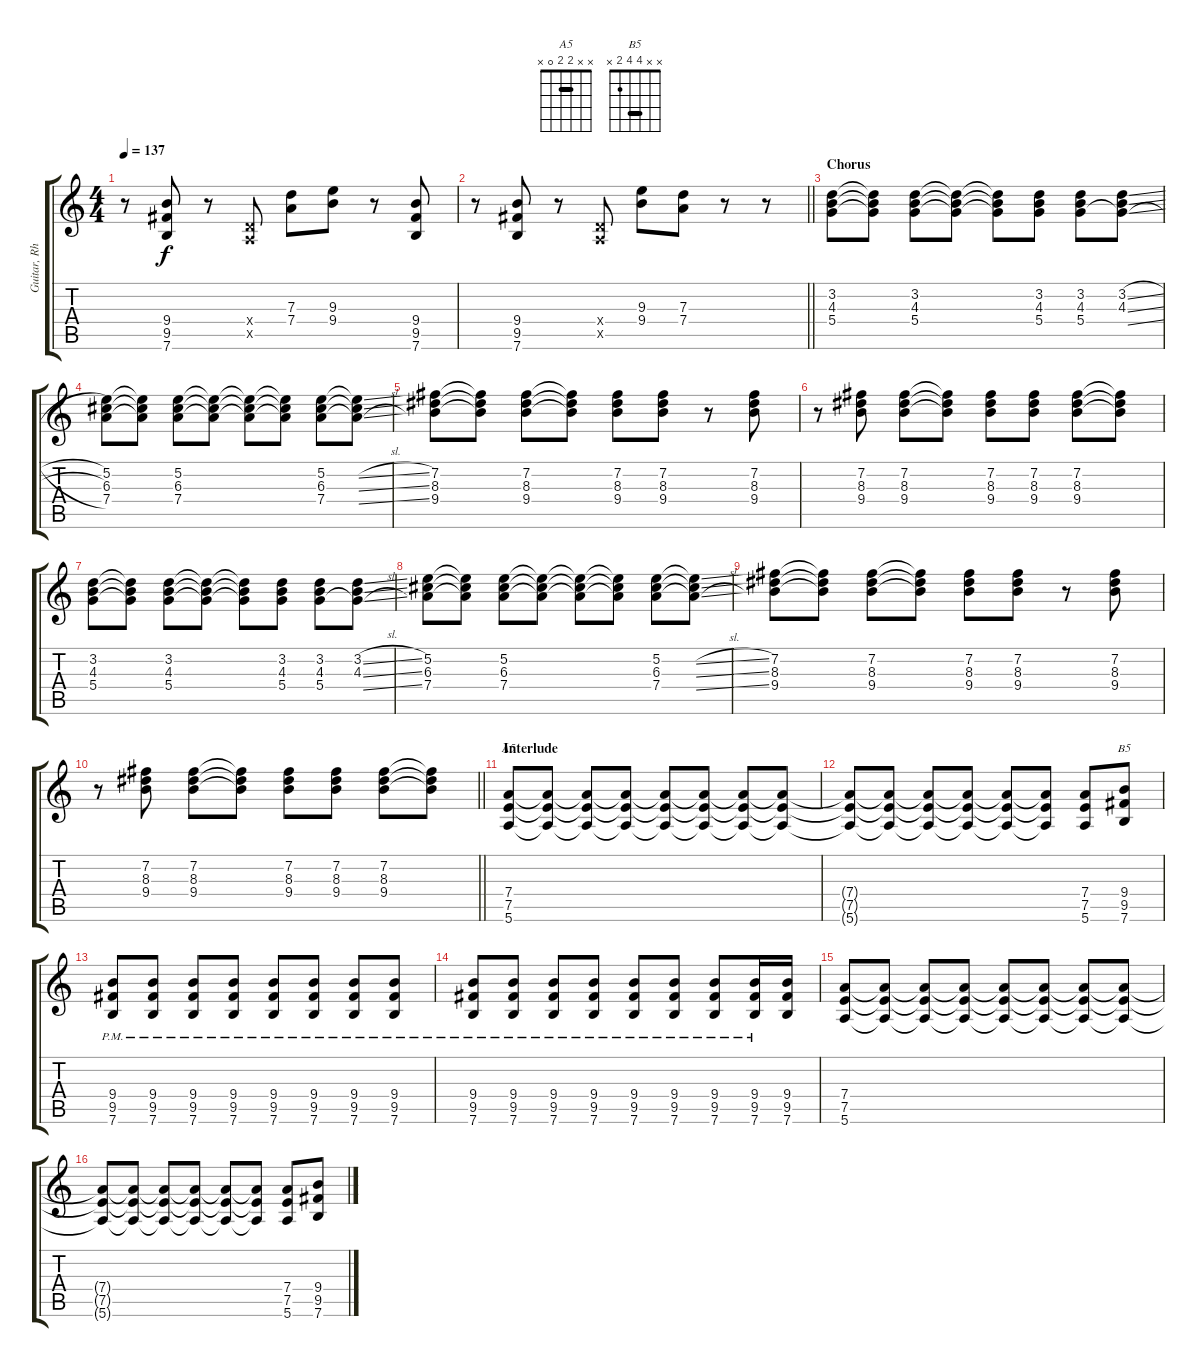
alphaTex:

\track ("Guitar, Rhythm" "Guitar, Rh") {instrument overdrivenguitar}
\staff {score tabs}
\tuning (E4 B3 G3 D3 A2 E2) {hide}
\chord ("A5" x x 2 2 0 x) {barre 2}
\chord ("B5" x x 4 4 2 x) {barre 4}
\ts (4 4)
\tempo 137
\clef g2
\ks c
r.8{dy f} (9.4 9.5 7.6).8 r.8 (0.4{x} 0.5{x}).8 (7.3 7.4).8 (9.3 9.4).8 r.8 (9.4 9.5 7.6).8 |
\barLineRight lightlight
r.8 (9.4 9.5 7.6).8 r.8 (0.4{x} 0.5{x}).8 (9.3 9.4).8 (7.3 7.4).8 r.8 r.8 |
\section ("" "Chorus")
(3.2 4.3 5.4).8 (3.2{t} 4.3{t} 5.4{t}).8 (3.2 4.3 5.4).8 (3.2{t} 4.3{t} 5.4{t}).8 (3.2{t} 4.3{t} 5.4{t}).8 (3.2 4.3 5.4).8 (3.2 4.3 5.4).8 (3.2{sl} 4.3{sl} 5.4{sl t}).8 |
(5.2 6.3 7.4).8 (5.2{t} 6.3{t} 7.4{t}).8 (5.2 6.3 7.4).8 (5.2{t} 6.3{t} 7.4{t}).8 (5.2{t} 6.3{t} 7.4{t}).8 (5.2{t} 6.3{t} 7.4{t}).8 (5.2 6.3 7.4).8 (5.2{sl t} 6.3{sl t} 7.4{sl t}).8 |
(7.2 8.3 9.4).8 (7.2{t} 8.3{t} 9.4{t}).8 (7.2 8.3 9.4).8 (7.2{t} 8.3{t} 9.4{t}).8 (7.2 8.3 9.4).8 (7.2 8.3 9.4).8 r.8 (7.2 8.3 9.4).8 |
r.8 (7.2 8.3 9.4).8 (7.2 8.3 9.4).8 (7.2{t} 8.3{t} 9.4{t}).8 (7.2 8.3 9.4).8 (7.2 8.3 9.4).8 (7.2 8.3 9.4).8 (7.2{t} 8.3{t} 9.4{t}).8 |
(3.2 4.3 5.4).8 (3.2{t} 4.3{t} 5.4{t}).8 (3.2 4.3 5.4).8 (3.2{t} 4.3{t} 5.4{t}).8 (3.2{t} 4.3{t} 5.4{t}).8 (3.2 4.3 5.4).8 (3.2 4.3 5.4).8 (3.2{sl} 4.3{sl} 5.4{sl t}).8 |
(5.2 6.3 7.4).8 (5.2{t} 6.3{t} 7.4{t}).8 (5.2 6.3 7.4).8 (5.2{t} 6.3{t} 7.4{t}).8 (5.2{t} 6.3{t} 7.4{t}).8 (5.2{t} 6.3{t} 7.4{t}).8 (5.2 6.3 7.4).8 (5.2{sl t} 6.3{sl t} 7.4{sl t}).8 |
(7.2 8.3 9.4).8 (7.2{t} 8.3{t} 9.4{t}).8 (7.2 8.3 9.4).8 (7.2{t} 8.3{t} 9.4{t}).8 (7.2 8.3 9.4).8 (7.2 8.3 9.4).8 r.8 (7.2 8.3 9.4).8 |
\barLineRight lightlight
r.8 (7.2 8.3 9.4).8 (7.2 8.3 9.4).8 (7.2{t} 8.3{t} 9.4{t}).8 (7.2 8.3 9.4).8 (7.2 8.3 9.4).8 (7.2 8.3 9.4).8 (7.2{t} 8.3{t} 9.4{t}).8 |
\section ("" "Interlude")
(7.4 7.5 5.6).8{ch "A5"} (7.4{t} 7.5{t} 5.6{t}).8 (7.4{t} 7.5{t} 5.6{t}).8 (7.4{t} 7.5{t} 5.6{t}).8 (7.4{t} 7.5{t} 5.6{t}).8 (7.4{t} 7.5{t} 5.6{t}).8 (7.4{t} 7.5{t} 5.6{t}).8 (7.4{t} 7.5{t} 5.6{t}).8 |
(7.4{t} 7.5{t} 5.6{t}).8 (7.4{t} 7.5{t} 5.6{t}).8 (7.4{t} 7.5{t} 5.6{t}).8 (7.4{t} 7.5{t} 5.6{t}).8 (7.4{t} 7.5{t} 5.6{t}).8 (7.4{t} 7.5{t} 5.6{t}).8 (7.4 7.5 5.6).8 (9.4 9.5 7.6).8{ch "B5"} |
(9.4{pm} 9.5{pm} 7.6).8 (9.4{pm} 9.5{pm} 7.6).8 (9.4{pm} 9.5{pm} 7.6).8 (9.4{pm} 9.5{pm} 7.6).8 (9.4{pm} 9.5{pm} 7.6).8 (9.4{pm} 9.5{pm} 7.6).8 (9.4{pm} 9.5{pm} 7.6).8 (9.4{pm} 9.5{pm} 7.6).8 |
(9.4{pm} 9.5{pm} 7.6).8 (9.4{pm} 9.5{pm} 7.6).8 (9.4{pm} 9.5{pm} 7.6).8 (9.4{pm} 9.5{pm} 7.6).8 (9.4{pm} 9.5{pm} 7.6).8 (9.4{pm} 9.5{pm} 7.6).8 (9.4{pm} 9.5{pm} 7.6).8 (9.4{pm} 9.5{pm} 7.6).16 (9.4 9.5 7.6).16 |
(7.4 7.5 5.6).8 (7.4{t} 7.5{t} 5.6{t}).8 (7.4{t} 7.5{t} 5.6{t}).8 (7.4{t} 7.5{t} 5.6{t}).8 (7.4{t} 7.5{t} 5.6{t}).8 (7.4{t} 7.5{t} 5.6{t}).8 (7.4{t} 7.5{t} 5.6{t}).8 (7.4{t} 7.5{t} 5.6{t}).8 |
(7.4{t} 7.5{t} 5.6{t}).8 (7.4{t} 7.5{t} 5.6{t}).8 (7.4{t} 7.5{t} 5.6{t}).8 (7.4{t} 7.5{t} 5.6{t}).8 (7.4{t} 7.5{t} 5.6{t}).8 (7.4{t} 7.5{t} 5.6{t}).8 (7.4 7.5 5.6).8 (9.4 9.5 7.6).8
